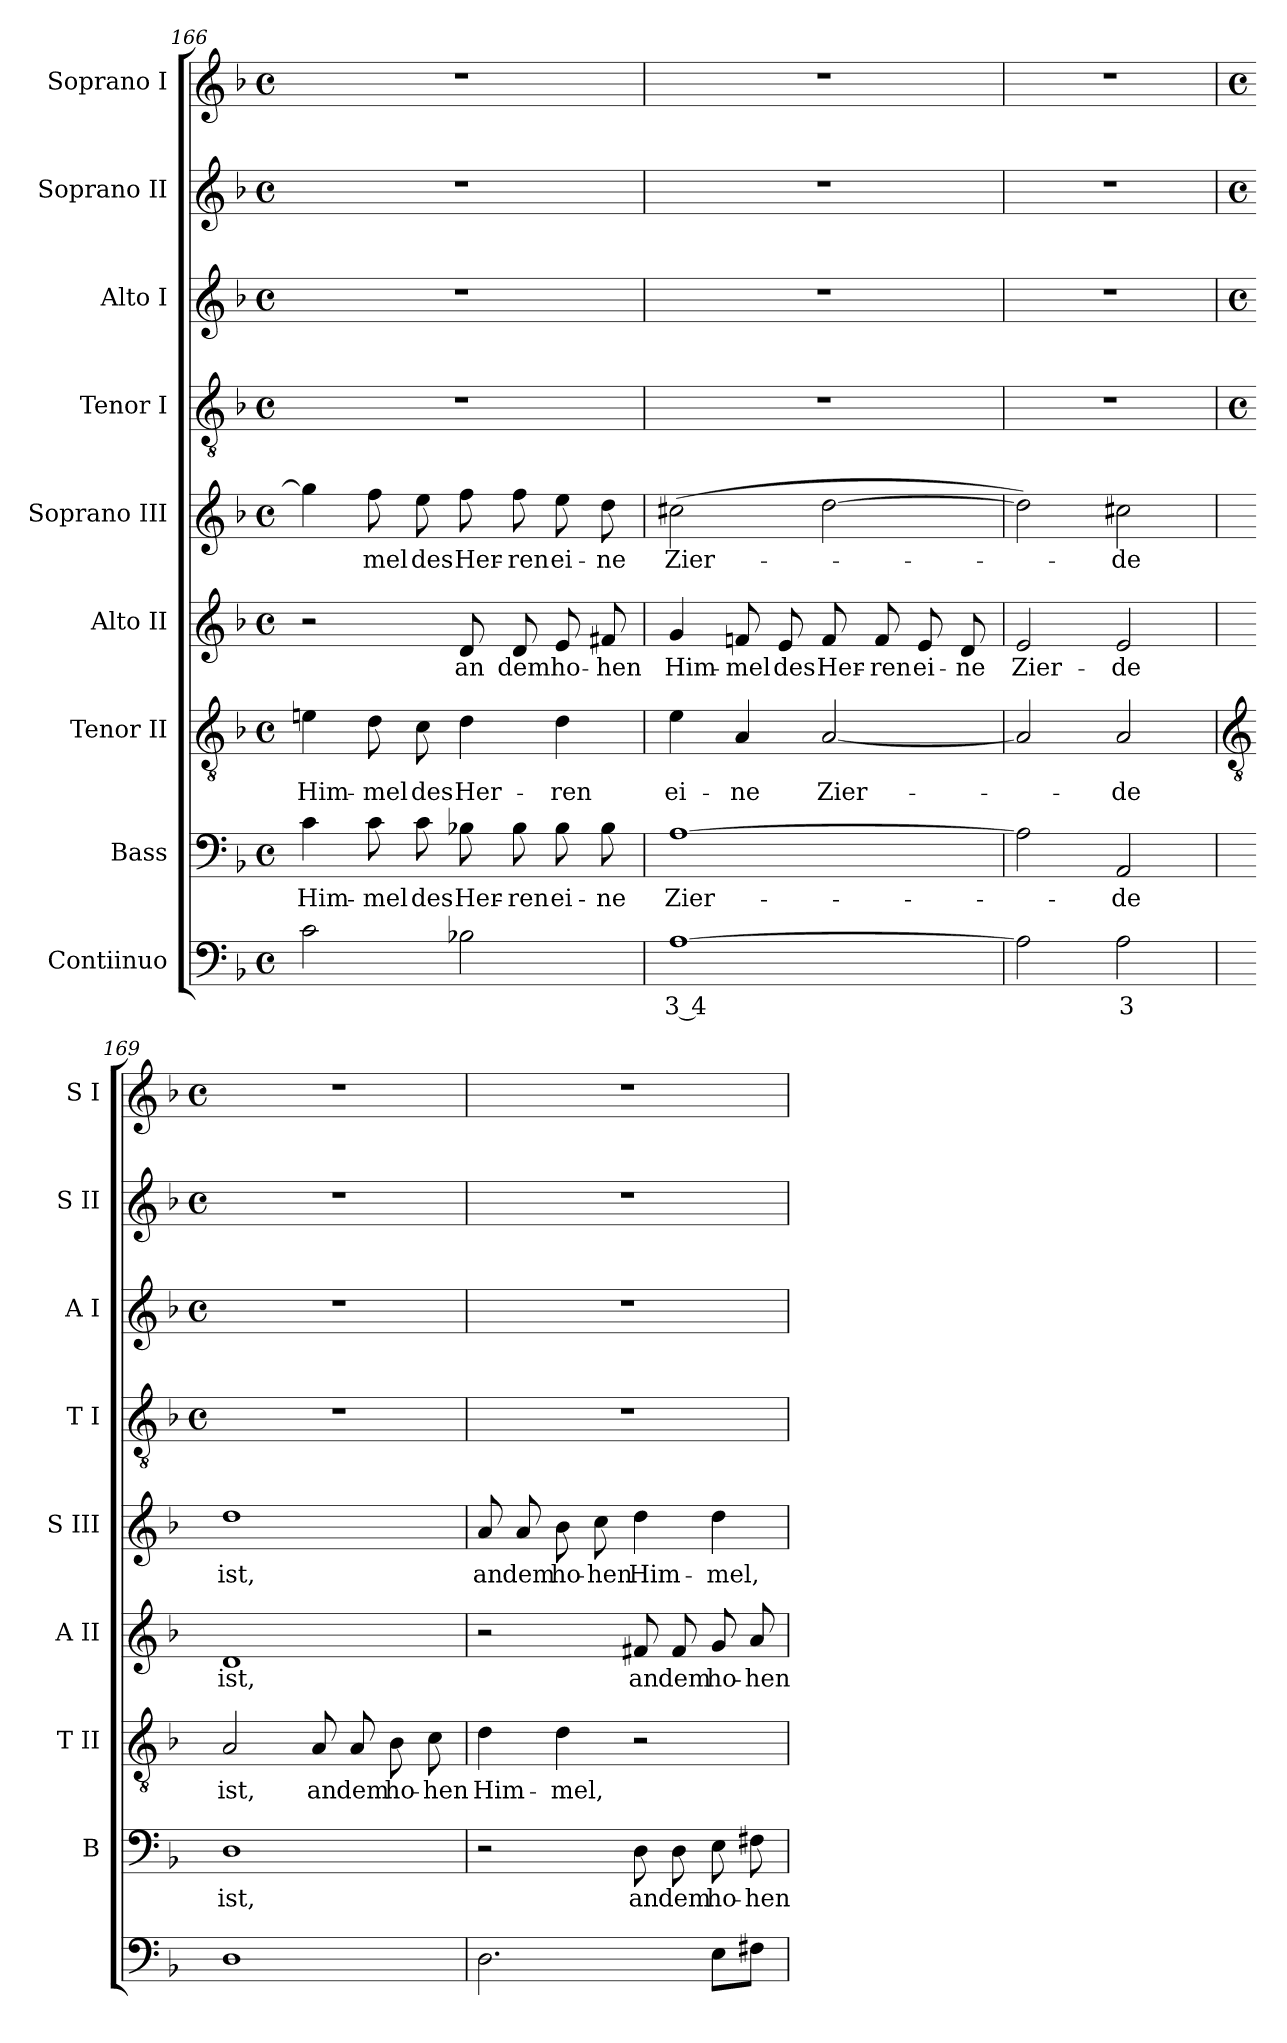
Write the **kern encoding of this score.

**kern	**text	**kern	**text	**kern	**text	**kern	**text	**kern	**text	**kern	**kern	**kern	**kern
*part9	*part9	*part8	*part8	*part7	*part7	*part6	*part6	*part5	*part5	*part4	*part3	*part2	*part1
*staff9	*staff9	*staff8	*staff8	*staff7	*staff7	*staff6	*staff6	*staff5	*staff5	*staff4	*staff3	*staff2	*staff1
*I"Contiinuo	*	*I"Bass	*	*I"Tenor II	*	*I"Alto II	*	*I"Soprano III	*	*I"Tenor I	*I"Alto I	*I"Soprano II	*I"Soprano I
*	*	*I'B	*	*I'T II	*	*I'A II	*	*I'S III	*	*I'T I	*I'A I	*I'S II	*I'S I
*clefF4	*	*clefF4	*	*clefGv2	*	*clefG2	*	*clefG2	*	*clefGv2	*clefG2	*clefG2	*clefG2
*k[b-]	*	*k[b-]	*	*k[b-]	*	*k[b-]	*	*k[b-]	*	*k[b-]	*k[b-]	*k[b-]	*k[b-]
*F:	*	*F:	*	*F:	*	*F:	*	*F:	*	*F:	*F:	*F:	*F:
*M4/4	*	*M4/4	*	*M4/4	*	*M4/4	*	*M4/4	*	*M4/4	*M4/4	*M4/4	*M4/4
*met(c)	*	*met(c)	*	*met(c)	*	*met(c)	*	*met(c)	*	*met(c)	*met(c)	*met(c)	*met(c)
=166	=166	=166	=166	=166	=166	=166	=166	=166	=166	=166	=166	=166	=166
!	!	!	!LO:LY:b	!	!LO:LY:b	!	!	!	!	!	!	!	!
2c	.	4c	Him-	4en	Him-	2r	.	4gg]	.	1r	1r	1r	1r
!	!	!	!LO:LY:b	!	!LO:LY:b	!	!	!	!LO:LY:b	!	!	!	!
.	.	8c	-mel	8d	-mel	.	.	8ff	mel	.	.	.	.
!	!	!	!LO:LY:b	!	!LO:LY:b	!	!	!	!LO:LY:b	!	!	!	!
.	.	8c	des	8c	des	.	.	8ee	des	.	.	.	.
!	!	!	!LO:LY:b	!	!LO:LY:b	!	!LO:LY:b	!	!LO:LY:b	!	!	!	!
2B-X	.	8B-X	Her-	4d	Her-	8d	an	8ff	Her-	.	.	.	.
!	!	!	!LO:LY:b	!	!	!	!LO:LY:b	!	!LO:LY:b	!	!	!	!
.	.	8B-	-ren	.	.	8d	dem	8ff	-ren	.	.	.	.
!	!	!	!LO:LY:b	!	!LO:LY:b	!	!LO:LY:b	!	!LO:LY:b	!	!	!	!
.	.	8B-	ei-	4d	-ren	8e	ho-	8ee	ei-	.	.	.	.
!	!	!	!LO:LY:b	!	!	!	!LO:LY:b	!	!LO:LY:b	!	!	!	!
.	.	8B-	-ne	.	.	8f#X	-hen	8dd	-ne	.	.	.	.
=167	=167	=167	=167	=167	=167	=167	=167	=167	=167	=167	=167	=167	=167
!	!LO:LY:b	!	!LO:LY:b	!	!LO:LY:b	!	!LO:LY:b	!	!LO:LY:b	!	!	!	!
[1A	3 4	[1A	Zier-	4e	ei-	4g	Him-	(>2cc#X	Zier-	1r	1r	1r	1r
!	!	!	!	!	!LO:LY:b	!	!LO:LY:b	!	!	!	!	!	!
.	.	.	.	4A	-ne	8fn	-mel	.	.	.	.	.	.
!	!	!	!	!	!	!	!LO:LY:b	!	!	!	!	!	!
.	.	.	.	.	.	8e	des	.	.	.	.	.	.
!	!	!	!	!	!LO:LY:b	!	!LO:LY:b	!	!	!	!	!	!
.	.	.	.	[2A	Zier-	8f	Her-	[2dd	.	.	.	.	.
!	!	!	!	!	!	!	!LO:LY:b	!	!	!	!	!	!
.	.	.	.	.	.	8f	-ren	.	.	.	.	.	.
!	!	!	!	!	!	!	!LO:LY:b	!	!	!	!	!	!
.	.	.	.	.	.	8e	ei-	.	.	.	.	.	.
!	!	!	!	!	!	!	!LO:LY:b	!	!	!	!	!	!
.	.	.	.	.	.	8d	-ne	.	.	.	.	.	.
=168	=168	=168	=168	=168	=168	=168	=168	=168	=168	=168	=168	=168	=168
!	!	!	!	!	!	!	!LO:LY:b	!	!	!	!	!	!
2A]	.	2A]	.	2A]	.	2e	Zier-	2dd])	.	1r	1r	1r	1r
!	!LO:LY:b	!	!LO:LY:b	!	!LO:LY:b	!	!LO:LY:b	!	!LO:LY:b	!	!	!	!
2A	3	2AA	de	2A	de	2e	-de	2cc#X	de	.	.	.	.
!!LO:LB:g=z
=169	=169	=169	=169	=169	=169	=169	=169	=169	=169	=169	=169	=169	=169
*	*	*	*	*clefGv2	*	*	*	*	*	*	*	*	*
*	*	*	*	*	*	*	*	*	*	*M4/4	*M4/4	*M4/4	*M4/4
*	*	*	*	*	*	*	*	*	*	*met(c)	*met(c)	*met(c)	*met(c)
!	!	!	!LO:LY:b	!	!LO:LY:b	!	!LO:LY:b	!	!LO:LY:b	!	!	!	!
1D	.	1D	ist,	2A	ist,	1d	ist,	1dd	ist,	1r	1r	1r	1r
!	!	!	!	!	!LO:LY:b	!	!	!	!	!	!	!	!
.	.	.	.	8A	an	.	.	.	.	.	.	.	.
!	!	!	!	!	!LO:LY:b	!	!	!	!	!	!	!	!
.	.	.	.	8A	dem	.	.	.	.	.	.	.	.
!	!	!	!	!	!LO:LY:b	!	!	!	!	!	!	!	!
.	.	.	.	8B-	ho-	.	.	.	.	.	.	.	.
!	!	!	!	!	!LO:LY:b	!	!	!	!	!	!	!	!
.	.	.	.	8c	-hen	.	.	.	.	.	.	.	.
=170	=170	=170	=170	=170	=170	=170	=170	=170	=170	=170	=170	=170	=170
!	!	!	!	!	!LO:LY:b	!	!	!	!LO:LY:b	!	!	!	!
2.D	.	2r	.	4d	Him-	2r	.	8a	an	1r	1r	1r	1r
!	!	!	!	!	!	!	!	!	!LO:LY:b	!	!	!	!
.	.	.	.	.	.	.	.	8a	dem	.	.	.	.
!	!	!	!	!	!LO:LY:b	!	!	!	!LO:LY:b	!	!	!	!
.	.	.	.	4d	-mel,	.	.	8b-	ho-	.	.	.	.
!	!	!	!	!	!	!	!	!	!LO:LY:b	!	!	!	!
.	.	.	.	.	.	.	.	8cc	-hen	.	.	.	.
!	!	!	!LO:LY:b	!	!	!	!LO:LY:b	!	!LO:LY:b	!	!	!	!
.	.	8D	an	2r	.	8f#X	an	4dd	Him-	.	.	.	.
!	!	!	!LO:LY:b	!	!	!	!LO:LY:b	!	!	!	!	!	!
.	.	8D	dem	.	.	8f#	dem	.	.	.	.	.	.
!	!	!	!LO:LY:b	!	!	!	!LO:LY:b	!	!LO:LY:b	!	!	!	!
8EL	.	8E	ho-	.	.	8g	ho-	4dd	-mel,	.	.	.	.
!	!	!	!LO:LY:b	!	!	!	!LO:LY:b	!	!	!	!	!	!
8F#XJ	.	8F#X	-hen	.	.	8a	-hen	.	.	.	.	.	.
=	=	=	=	=	=	=	=	=	=	=	=	=	=
*-	*-	*-	*-	*-	*-	*-	*-	*-	*-	*-	*-	*-	*-
